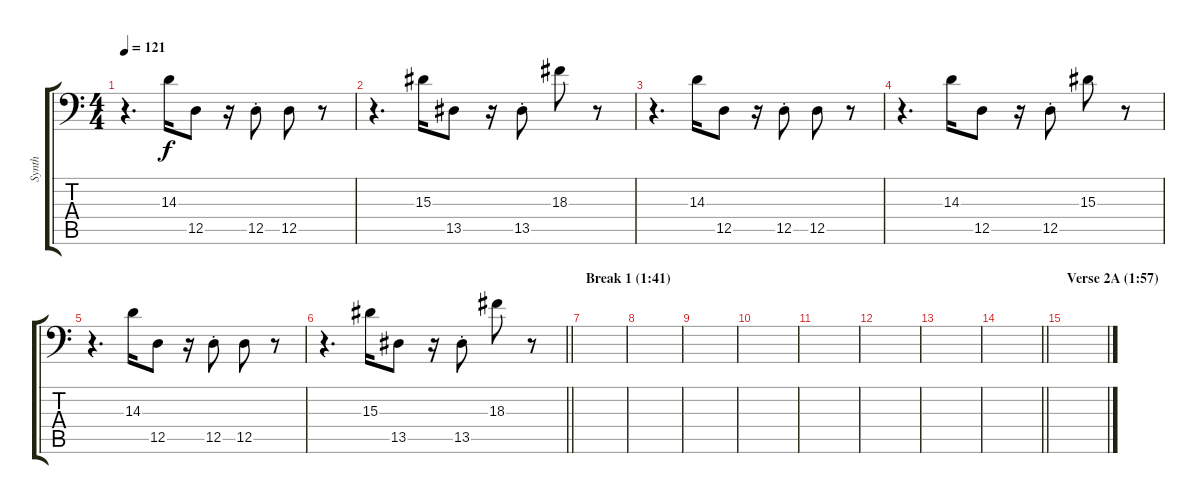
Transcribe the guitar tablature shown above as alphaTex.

\track ("Synth" "Synth") {instrument lead2sawtooth}
\staff {score tabs}
\tuning (A3 E3 C3 G2 D2 A1) {hide}
\ts (4 4)
\tempo 121
\clef f4
\ks c
r.4{d dy f balance 0} 14.3.16 12.5.8 r.16 12.5{st}.8 12.5.8 r.8 |
r.4{d balance 16} 15.3.16 13.5.8 r.16 13.5{st}.8 18.3.8 r.8 |
r.4{d balance 0} 14.3.16 12.5.8 r.16 12.5{st}.8 12.5.8 r.8 |
r.4{d balance 16} 14.3.16 12.5.8 r.16 12.5{st}.8 15.3.8 r.8 |
r.4{d balance 0} 14.3.16 12.5.8 r.16 12.5{st}.8 12.5.8 r.8 |
\barLineRight lightlight
r.4{d balance 16} 15.3.16 13.5.8 r.16 13.5{st}.8 18.3.8 r.8 |
\section ("" "Break 1 (1:41)")
|
|
|
|
|
|
|
\barLineRight lightlight
|
\section ("" "Verse 2A (1:57)")
